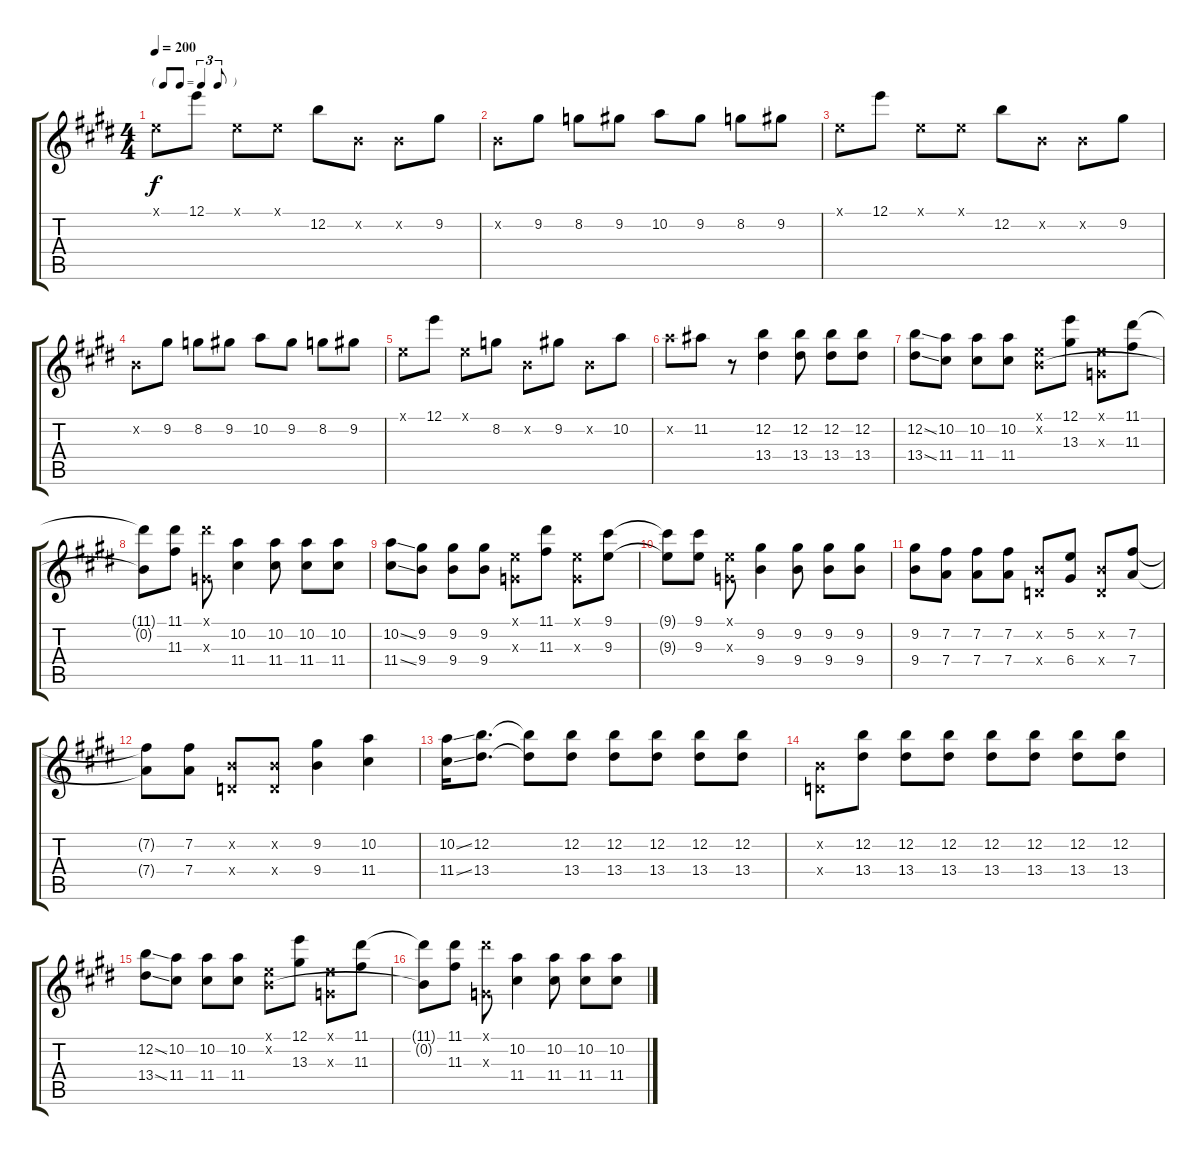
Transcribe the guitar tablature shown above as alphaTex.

\track "" {instrument acousticguitarsteel}
\staff {score tabs}
\tuning (E4 B3 G3 D3 A2 E2) {hide}
\ts (4 4)
\tf triplet8th
\tempo 200
\clef g2
\ks e
0.1{x}.8{dy f} 12.1.8 0.1{x}.8 0.1{x}.8 12.2.8 0.2{x}.8 0.2{x}.8 9.2.8 |
0.2{x}.8 9.2.8 8.2.8 9.2.8 10.2.8 9.2.8 8.2.8 9.2.8 |
0.1{x}.8 12.1.8 0.1{x}.8 0.1{x}.8 12.2.8 0.2{x}.8 0.2{x}.8 9.2.8 |
0.2{x}.8 9.2.8 8.2.8 9.2.8 10.2.8 9.2.8 8.2.8 9.2.8 |
0.1{x}.8 12.1.8 0.1{x}.8 8.2.8 0.2{x}.8 9.2.8 0.2{x}.8 10.2.8 |
10.2{x}.8 11.2.8 r.8 (12.2 13.4).4 (12.2 13.4).8 (12.2 13.4).8 (12.2 13.4).8 |
(12.2{ss} 13.4{ss}).8 (10.2 11.4).8 (10.2 11.4).8 (10.2 11.4).8 (0.1{x} 0.2{x}).8 (12.1 13.3).8 (0.1{x} 0.3{x}).8 (11.1 11.3).8 |
(11.1{t} 0.2{t}).8 (11.1 11.3).8 (11.1{x} 0.3{x}).8 (10.2 11.4).4 (10.2 11.4).8 (10.2 11.4).8 (10.2 11.4).8 |
(10.2{ss} 11.4{ss}).8 (9.2 9.4).8 (9.2 9.4).8 (9.2 9.4).8 (0.1{x} 0.3{x}).8 (11.1 11.3).8 (0.1{x} 0.3{x}).8 (9.1 9.3).8 |
(9.1{t} 9.3{t}).8 (9.1 9.3).8 (0.1{x} 0.3{x}).8 (9.2 9.4).4 (9.2 9.4).8 (9.2 9.4).8 (9.2 9.4).8 |
(9.2 9.4).8 (7.2 7.4).8 (7.2 7.4).8 (7.2 7.4).8 (0.2{x} 0.4{x}).8 (5.2 6.4).8 (0.2{x} 0.4{x}).8 (7.2 7.4).8 |
(7.2{t} 7.4{t}).8 (7.2 7.4).8 (0.2{x} 0.4{x}).8 (0.2{x} 0.4{x}).8 (9.2 9.4).4 (10.2 11.4).4 |
(10.2{ss} 11.4{ss}).16 (12.2 13.4).8{d} (12.2{t} 13.4{t}).8 (12.2 13.4).8 (12.2 13.4).8 (12.2 13.4).8 (12.2 13.4).8 (12.2 13.4).8 |
(0.2{x} 0.4{x}).8 (12.2 13.4).8 (12.2 13.4).8 (12.2 13.4).8 (12.2 13.4).8 (12.2 13.4).8 (12.2 13.4).8 (12.2 13.4).8 |
(12.2{ss} 13.4{ss}).8 (10.2 11.4).8 (10.2 11.4).8 (10.2 11.4).8 (0.1{x} 0.2{x}).8 (12.1 13.3).8 (0.1{x} 0.3{x}).8 (11.1 11.3).8 |
(11.1{t} 0.2{t}).8 (11.1 11.3).8 (11.1{x} 0.3{x}).8 (10.2 11.4).4 (10.2 11.4).8 (10.2 11.4).8 (10.2 11.4).8
